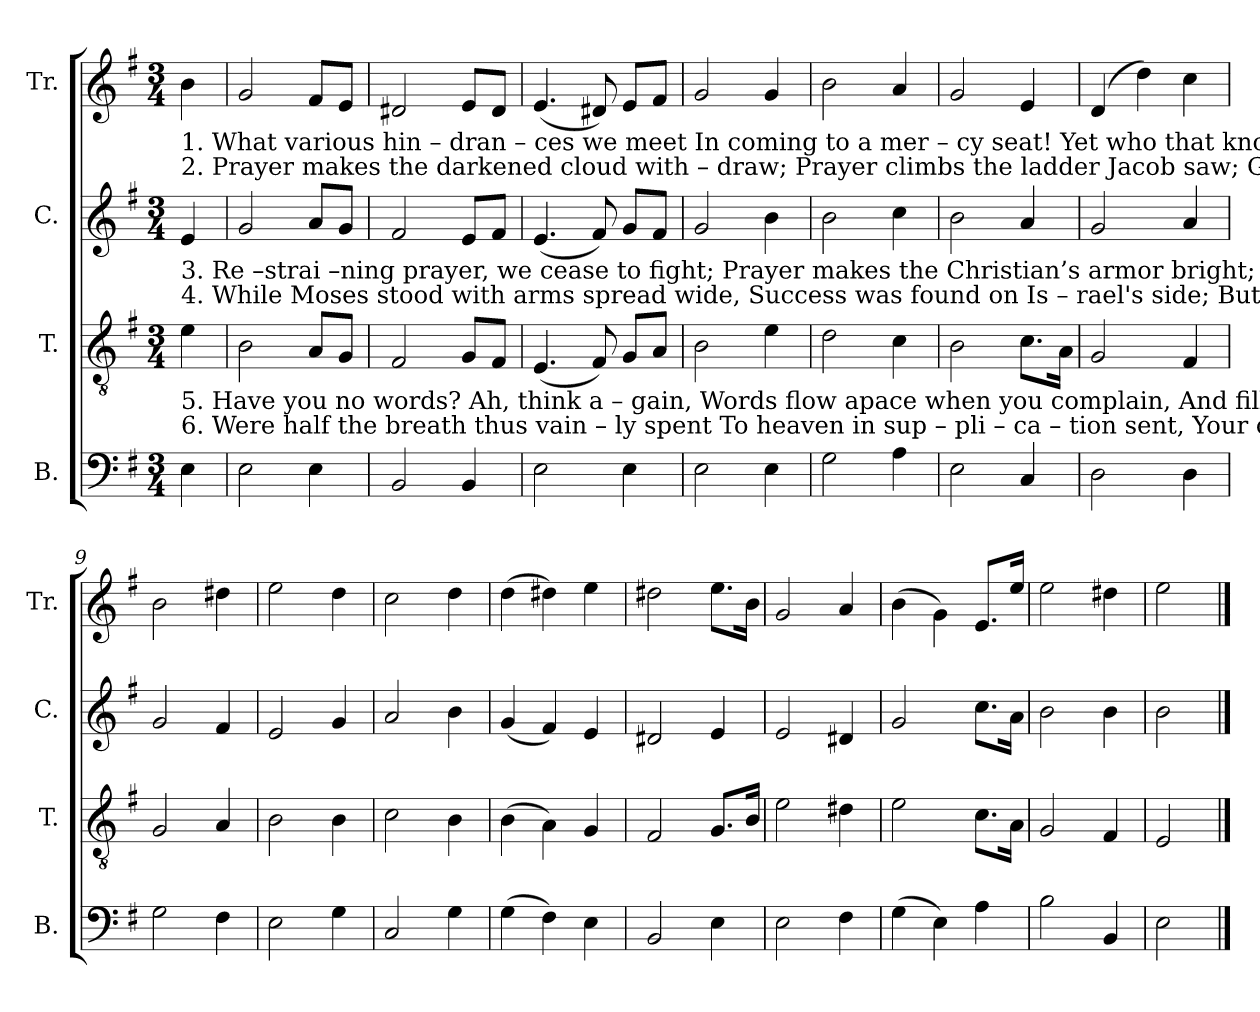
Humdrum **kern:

**kern	**kern	**kern	**kern
*part4	*part3	*part2	*part1
*staff4	*staff3	*staff2	*staff1
*I"B.	*I"T.	*I"C.	*I"Tr.
*I'B.	*I'T.	*I'C.	*I'Tr.
*clefF4	*clefGv2	*clefG2	*clefG2
*k[f#]	*k[f#]	*k[f#]	*k[f#]
*M3/4	*M3/4	*M3/4	*M3/4
*MM60	*MM60	*MM60	*MM60
=1	=1	=1	=1
!	!	!	!LO:TX:b:t=1. What  various     hin – dran – ces           we      meet  In  coming   to     a        mer – cy seat!  Yet who that knows the  worth  of  prayer  But         wishes     to         be        often     there.
!	!	!	!LO:TX:b:t=2. Prayer makes the darkened   cloud        with – draw; Prayer climbs the ladder  Jacob    saw;  Gives  ex –er –cise  to    faith   and   love,  Brings     every      bles  –  sing     from  a–bove.
!	!	!LO:TX:b:t=3.  Re –strai –ning  prayer,  we   cease    to   fight;  Prayer makes the Christian’s armor bright;  And   Satan  trembles,  when    he    sees  The         weakest   saint   up    –   on    his  knees.	!
!	!	!LO:TX:b:t=4.  While  Moses     stood  with   arms      spread wide,  Success was found on  Is  – rael's  side;  But when through weariness they failed,  That       moment   Am –  a      –    lek   prevailed.	!
!	!LO:TX:b:t=5. Have  you   no   words?  Ah,   think        a  –  gain,  Words flow apace  when  you     complain, And fill your  fellow – creature’s       ear   With    the   sad   tale      of         all   your   care.	!	!
!	!LO:TX:b:t=6. Were  half  the  breath  thus  vain    –   ly    spent   To  heaven  in  sup  – pli – ca – tion  sent, Your cheerful song would  often        be,  "Hear  what   the  Lord    has       done   for  me."	!	!
4E!\	4e!\	4e!/	4b!\
=2	=2	=2	=2
2E!\	2B!\	2g!/	2g!/
4E!\	8A!/L	8a!/L	8f#!/L
.	8G!/J	8g!/J	8e!/J
=3	=3	=3	=3
2BB!/	2F#!/	2f#!/	2d#X!/
4BB!/	8G!/L	8e!/L	8e!/L
.	8F#!/J	8f#!/J	8d#!/J
=4	=4	=4	=4
2E!\	(<4.E!/	(<4.e!/	(<4.e!/
.	8F#!/)	8f#!/)	8d#X!/)
4E!\	8G!/L	8g!/L	8e!/L
.	8A!/J	8f#!/J	8f#!/J
=5	=5	=5	=5
2E!\	2B!\	2g!/	2g!/
4E!\	4e!\	4b!\	4g!/
=6	=6	=6	=6
2G!\	2d!\	2b!\	2b!\
4A!\	4c!\	4cc!\	4a!/
=7	=7	=7	=7
2E!\	2B!\	2b!\	2g!/
4C!/	8.c!\L	4a!/	4e!/
.	16A!\Jk	.	.
=8	=8	=8	=8
2D!\	2G!/	2g!/	(>4d!/
.	.	.	4dd!\)
4D!\	4F#!/	4a!/	4cc!\
=9	=9	=9	=9
2G!\	2G!/	2g!/	2b!\
4F#!\	4A!/	4f#!/	4dd#X!\
=10	=10	=10	=10
2E!\	2B!\	2e!/	2ee!\
4G!\	4B!\	4g!/	4dd!\
=11	=11	=11	=11
2C!/	2c!\	2a!/	2cc!\
4G!\	4B!\	4b!\	4dd!\
=12	=12	=12	=12
(>4G!\	(>4B!\	(<4g!/	(>4dd!\
4F#!\)	4A!\)	4f#!/)	4dd#X!\)
4E!\	4G!/	4e!/	4ee!\
=13	=13	=13	=13
2BB!/	2F#!/	2d#X!/	2dd#X!\
4E!\	8.G!/L	4e!/	8.ee!\L
.	16B!/Jk	.	16b!\Jk
=14	=14	=14	=14
2E!\	2e!\	2e!/	2g!/
4F#!\	4d#X!\	4d#X!/	4a!/
=15	=15	=15	=15
(>4G!\	2e!\	2g!/	(>4b!\
4E!\)	.	.	4g!\)
4A!\	8.c!\L	8.cc!\L	8.e!/L
.	16A!\Jk	16a!\Jk	16ee!/Jk
=16	=16	=16	=16
2B!\	2G!/	2b!\	2ee!\
4BB!/	4F#!/	4b!\	4dd#X!\
=17	=17	=17	=17
2E!\	2E!/	2b!\	2ee!\
==	==	==	==
*-	*-	*-	*-
